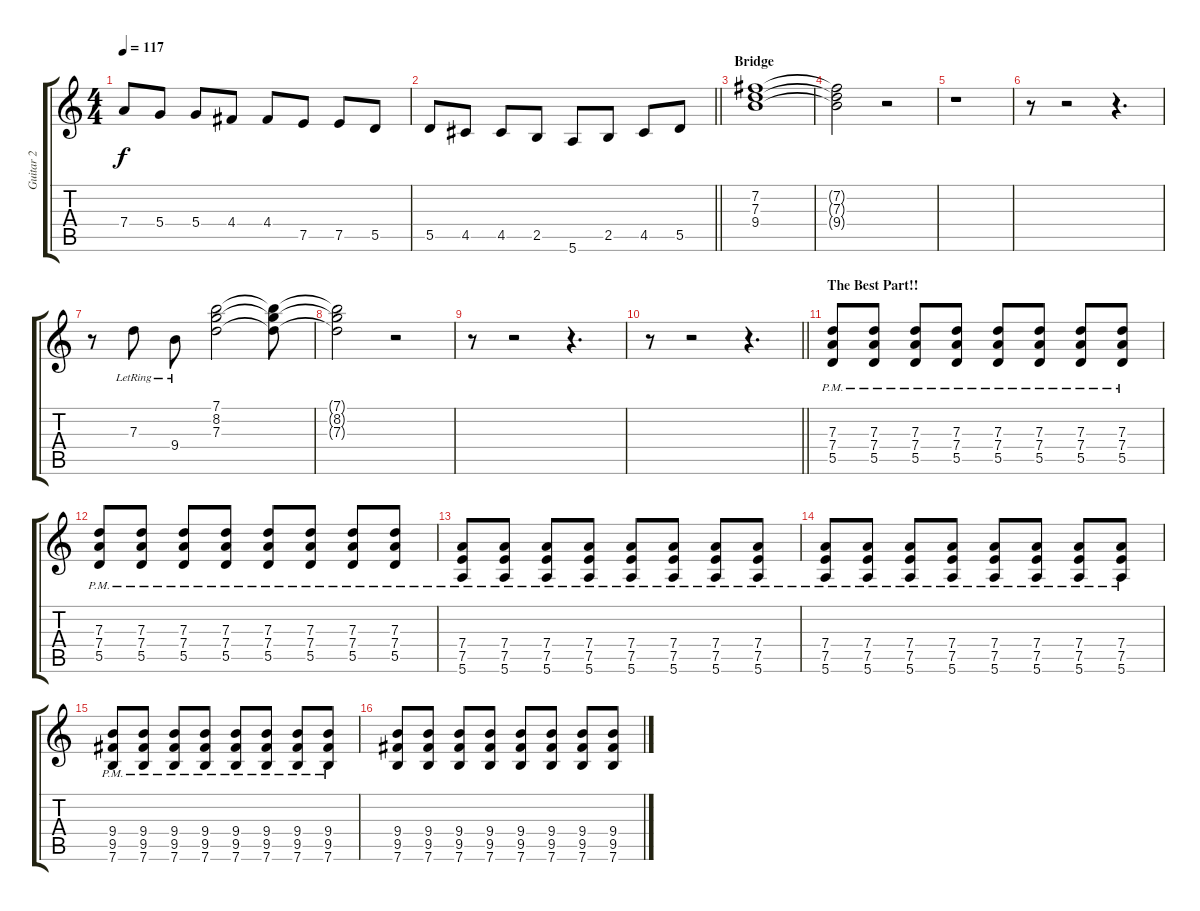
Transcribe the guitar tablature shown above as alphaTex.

\track ("Guitar 2" "Guitar 2") {instrument overdrivenguitar}
\staff {score tabs}
\tuning (E4 B3 G3 D3 A2 E2) {hide}
\ts (4 4)
\tempo 117
\clef g2
\ks c
7.4.8{dy f} 5.4.8 5.4.8 4.4.8 4.4.8 7.5.8 7.5.8 5.5.8 |
\barLineRight lightlight
5.5.8 4.5.8 4.5.8 2.5.8 5.6.8 2.5.8 4.5.8 5.5.8 |
\section ("" "Bridge")
(7.2 7.3 9.4).1{volume 4} |
(7.2{t} 7.3{t} 9.4{t}).2 r.2{volume 2} |
r.1{volume 6} |
r.8 r.2 r.4{d} |
r.8 7.3{lr}.8{balance 15} 9.4{lr}.8 (7.1 8.2 7.3).2{balance 8} (7.1{t} 8.2{t} 7.3{t}).8{volume 4} |
(7.1{t} 8.2{t} 7.3{t}).2{volume 1 balance 2} r.2{balance 12} |
r.8 r.2 r.4{d} |
\barLineRight lightlight
r.8 r.2 r.4{d} |
\section ("" "The Best Part!!")
(7.3{pm} 7.4{pm} 5.5{pm}).8{volume 4 balance 14} (7.3{pm} 7.4{pm} 5.5{pm}).8 (7.3{pm} 7.4{pm} 5.5{pm}).8 (7.3{pm} 7.4{pm} 5.5{pm}).8 (7.3{pm} 7.4{pm} 5.5{pm}).8 (7.3{pm} 7.4{pm} 5.5{pm}).8 (7.3{pm} 7.4{pm} 5.5{pm}).8 (7.3{pm} 7.4{pm} 5.5{pm}).8 |
(7.3{pm} 7.4{pm} 5.5{pm}).8 (7.3{pm} 7.4{pm} 5.5{pm}).8 (7.3{pm} 7.4{pm} 5.5{pm}).8 (7.3{pm} 7.4{pm} 5.5{pm}).8 (7.3{pm} 7.4{pm} 5.5{pm}).8 (7.3{pm} 7.4{pm} 5.5{pm}).8 (7.3{pm} 7.4{pm} 5.5{pm}).8 (7.3{pm} 7.4{pm} 5.5{pm}).8 |
(7.4{pm} 7.5{pm} 5.6{pm}).8 (7.4{pm} 7.5{pm} 5.6{pm}).8 (7.4{pm} 7.5{pm} 5.6{pm}).8 (7.4{pm} 7.5{pm} 5.6{pm}).8 (7.4{pm} 7.5{pm} 5.6{pm}).8 (7.4{pm} 7.5{pm} 5.6{pm}).8 (7.4{pm} 7.5{pm} 5.6{pm}).8 (7.4{pm} 7.5{pm} 5.6{pm}).8 |
(7.4{pm} 7.5{pm} 5.6{pm}).8 (7.4{pm} 7.5{pm} 5.6{pm}).8 (7.4{pm} 7.5{pm} 5.6{pm}).8 (7.4{pm} 7.5{pm} 5.6{pm}).8 (7.4{pm} 7.5{pm} 5.6{pm}).8 (7.4{pm} 7.5{pm} 5.6{pm}).8 (7.4{pm} 7.5{pm} 5.6{pm}).8 (7.4{pm} 7.5{pm} 5.6{pm}).8 |
(9.4{pm} 9.5{pm} 7.6{pm}).8 (9.4{pm} 9.5{pm} 7.6{pm}).8 (9.4{pm} 9.5{pm} 7.6).8{volume 4} (9.4{pm} 9.5 7.6).8 (9.4{pm} 9.5 7.6).8 (9.4{pm} 9.5 7.6).8 (9.4{pm} 9.5 7.6).8 (9.4{pm} 9.5 7.6).8 |
(9.4 9.5 7.6).8 (9.4 9.5 7.6).8 (9.4 9.5 7.6).8 (9.4 9.5 7.6).8 (9.4 9.5 7.6).8 (9.4 9.5 7.6).8 (9.4 9.5 7.6).8 (9.4 9.5 7.6).8
